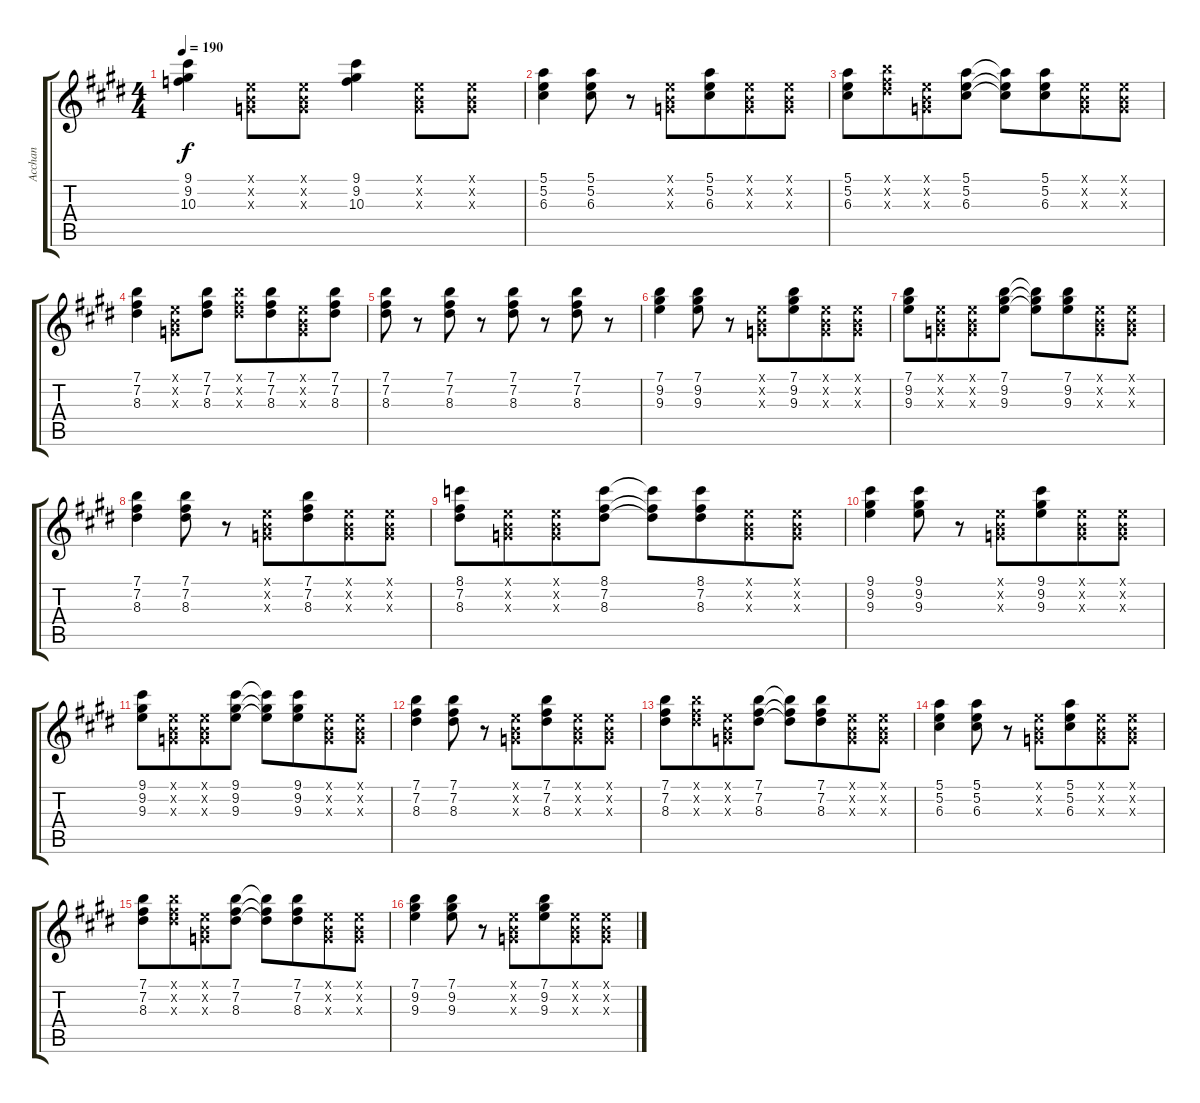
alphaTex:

\track ("Acchan" "Acchan") {instrument distortionguitar}
\staff {score tabs}
\tuning (E4 B3 G3 D3 A2 E2) {hide}
\ts (4 4)
\tempo 190
\clef g2
\ks e
(9.1 9.2 10.3).4{dy f} (0.1{x} 0.2{x} 0.3{x}).8 (0.1{x} 0.2{x} 0.3{x}).8 (9.1 9.2 10.3).4 (0.1{x} 0.2{x} 0.3{x}).8 (0.1{x} 0.2{x} 0.3{x}).8 |
(5.1 5.2 6.3).4 (5.1 5.2 6.3).8 r.8 (0.1{x} 0.2{x} 0.3{x}).8 (5.1 5.2 6.3).8{beam merge} (0.1{x} 0.2{x} 0.3{x}).8 (0.1{x} 0.2{x} 0.3{x}).8 |
(5.1 5.2 6.3).8 (7.1{x} 7.2{x} 8.3{x}).8{beam merge} (0.1{x} 0.2{x} 0.3{x}).8 (5.1 5.2 6.3).8 (5.1{t} 5.2{t} 6.3{t}).8{beam merge} (5.1 5.2 6.3).8{beam merge} (0.1{x} 0.2{x} 0.3{x}).8 (0.1{x} 0.2{x} 0.3{x}).8 |
(7.1 7.2 8.3).4 (0.1{x} 0.2{x} 0.3{x}).8 (7.1 7.2 8.3).8 (7.1{x} 7.2{x} 8.3{x}).8 (7.1 7.2 8.3).8{beam merge} (0.1{x} 0.2{x} 0.3{x}).8 (7.1 7.2 8.3).8 |
(7.1 7.2 8.3).8 r.8 (7.1 7.2 8.3).8 r.8 (7.1 7.2 8.3).8 r.8 (7.1 7.2 8.3).8 r.8 |
(7.1 9.2 9.3).4 (7.1 9.2 9.3).8 r.8 (0.1{x} 0.2{x} 0.3{x}).8 (7.1 9.2 9.3).8{beam merge} (0.1{x} 0.2{x} 0.3{x}).8 (0.1{x} 0.2{x} 0.3{x}).8 |
(7.1 9.2 9.3).8 (0.1{x} 0.2{x} 0.3{x}).8{beam merge} (0.1{x} 0.2{x} 0.3{x}).8 (7.1 9.2 9.3).8 (7.1{t} 9.2{t} 9.3{t}).8 (7.1 9.2 9.3).8{beam merge} (0.1{x} 0.2{x} 0.3{x}).8 (0.1{x} 0.2{x} 0.3{x}).8 |
(7.1 7.2 8.3).4 (7.1 7.2 8.3).8 r.8 (0.1{x} 0.2{x} 0.3{x}).8 (7.1 7.2 8.3).8{beam merge} (0.1{x} 0.2{x} 0.3{x}).8 (0.1{x} 0.2{x} 0.3{x}).8 |
(8.1 7.2 8.3).8 (0.1{x} 0.2{x} 0.3{x}).8{beam merge} (0.1{x} 0.2{x} 0.3{x}).8 (8.1 7.2 8.3).8 (8.1{t} 7.2{t} 8.3{t}).8 (8.1 7.2 8.3).8{beam merge} (0.1{x} 0.2{x} 0.3{x}).8 (0.1{x} 0.2{x} 0.3{x}).8 |
(9.1 9.2 9.3).4 (9.1 9.2 9.3).8 r.8 (0.1{x} 0.2{x} 0.3{x}).8 (9.1 9.2 9.3).8{beam merge} (0.1{x} 0.2{x} 0.3{x}).8 (0.1{x} 0.2{x} 0.3{x}).8 |
(9.1 9.2 9.3).8 (0.1{x} 0.2{x} 0.3{x}).8{beam merge} (0.1{x} 0.2{x} 0.3{x}).8 (9.1 9.2 9.3).8 (9.1{t} 9.2{t} 9.3{t}).8 (9.1 9.2 9.3).8{beam merge} (0.1{x} 0.2{x} 0.3{x}).8 (0.1{x} 0.2{x} 0.3{x}).8 |
(7.1 7.2 8.3).4 (7.1 7.2 8.3).8 r.8 (0.1{x} 0.2{x} 0.3{x}).8 (7.1 7.2 8.3).8{beam merge} (0.1{x} 0.2{x} 0.3{x}).8 (0.1{x} 0.2{x} 0.3{x}).8 |
(7.1 7.2 8.3).8 (7.1{x} 7.2{x} 8.3{x}).8{beam merge} (0.1{x} 0.2{x} 0.3{x}).8 (7.1 7.2 8.3).8 (7.1{t} 7.2{t} 8.3{t}).8{beam merge} (7.1 7.2 8.3).8{beam merge} (0.1{x} 0.2{x} 0.3{x}).8 (0.1{x} 0.2{x} 0.3{x}).8 |
(5.1 5.2 6.3).4 (5.1 5.2 6.3).8 r.8 (0.1{x} 0.2{x} 0.3{x}).8 (5.1 5.2 6.3).8{beam merge} (0.1{x} 0.2{x} 0.3{x}).8 (0.1{x} 0.2{x} 0.3{x}).8 |
(7.1 7.2 8.3).8 (7.1{x} 7.2{x} 8.3{x}).8{beam merge} (0.1{x} 0.2{x} 0.3{x}).8 (7.1 7.2 8.3).8 (7.1{t} 7.2{t} 8.3{t}).8{beam merge} (7.1 7.2 8.3).8{beam merge} (0.1{x} 0.2{x} 0.3{x}).8 (0.1{x} 0.2{x} 0.3{x}).8 |
(7.1 9.2 9.3).4 (7.1 9.2 9.3).8 r.8 (0.1{x} 0.2{x} 0.3{x}).8 (7.1 9.2 9.3).8{beam merge} (0.1{x} 0.2{x} 0.3{x}).8 (0.1{x} 0.2{x} 0.3{x}).8
